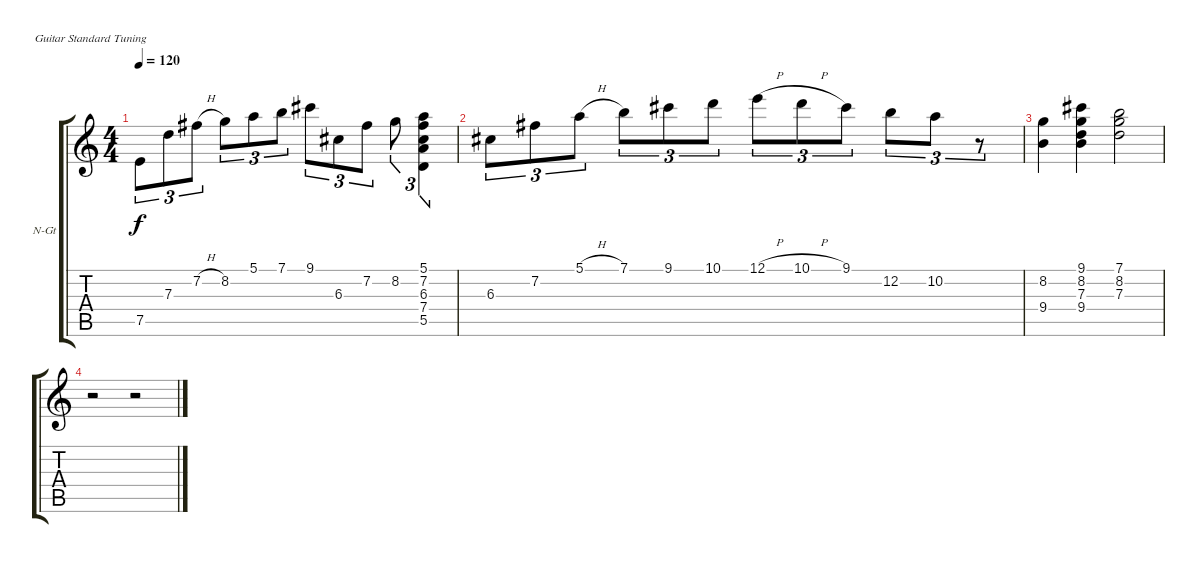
\bracketExtendMode groupsimilarinstruments
\firstSystemTrackNameOrientation horizontal
\otherSystemsTrackNameOrientation horizontal
\track ("Track 1" "N-Gt") {instrument acousticguitarnylon}
\staff {score tabs}
\tuning (E4 B3 G3 D3 A2 E2)
\ts (4 4)
\tempo 120
\clef g2
\ks c
7.5.8{tu (3 2) dy f} 7.3.8{tu (3 2)} 7.2{h}.8{tu (3 2)} 8.2.8{tu (3 2)} 5.1.8{tu (3 2)} 7.1.8{tu (3 2)} 9.1.8{tu (3 2)} 6.3.8{tu (3 2)} 7.2.8{tu (3 2)} 8.2.8{tu (3 2)} (5.1 7.2 6.3 7.4 5.5).4{tu (3 2)} |
6.3.8{tu (3 2)} 7.2.8{tu (3 2)} 5.1{h}.8{tu (3 2)} 7.1.8{tu (3 2)} 9.1.8{tu (3 2)} 10.1.8{tu (3 2)} 12.1{h}.8{tu (3 2)} 10.1{h}.8{tu (3 2)} 9.1.8{tu (3 2)} 12.2.8{tu (3 2)} 10.2.8{tu (3 2)} r.8{tu (3 2)} |
(8.2 9.4).4 (9.1 8.2 7.3 9.4).4 (7.1 8.2 7.3).2 |
r.2 r.2
